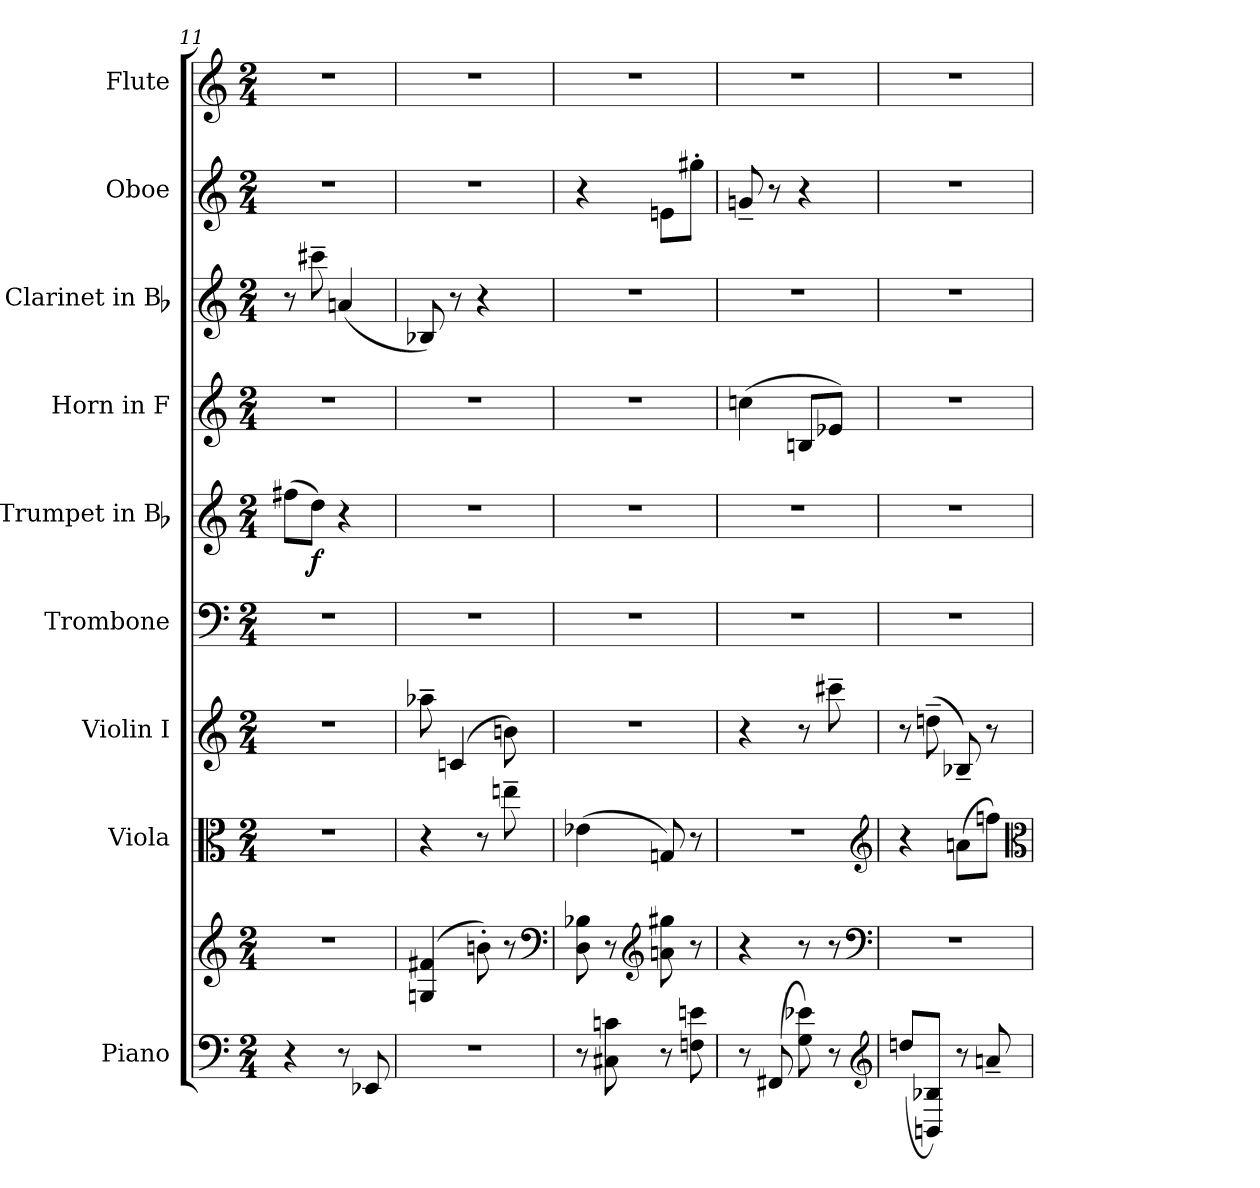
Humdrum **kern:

**kern	**kern	**kern	**kern	**kern	**kern	**dynam	**kern	**kern	**kern	**kern
*part9	*part9	*part8	*part7	*part6	*part5	*part5	*part4	*part3	*part2	*part1
*staff10	*staff9	*staff8	*staff7	*staff6	*staff5	*staff5	*staff4	*staff3	*staff2	*staff1
*I"Piano	*	*I"Viola	*I"Violin I	*I"Trombone	*I"Trumpet in Bb	*	*I"Horn in F	*I"Clarinet in Bb	*I"Oboe	*I"Flute
*I'Pno.	*	*I'Vla.	*I'Vln. I	*I'Tbn.	*I'Tpt.	*	*I'Hn.	*I'Cl.	*I'Ob.	*I'Fl.
*clefF4	*clefG2	*clefC3	*clefG2	*clefF4	*clefG2	*	*clefG2	*clefG2	*clefG2	*clefG2
*k[]	*k[]	*k[]	*k[]	*k[]	*k[]	*	*	*k[]	*k[]	*k[]
*M2/4	*M2/4	*M2/4	*M2/4	*M2/4	*M2/4	*	*M2/4	*M2/4	*M2/4	*M2/4
*MM80	*MM80	*MM80	*MM80	*MM80	*MM80	*	*MM80	*MM80	*MM80	*MM80
=11	=11	=11	=11	=11	=11	=11	=11	=11	=11	=11
4r	2r	2r	2r	2r	(8ff#XL	.	2r	8r	2r	2r
.	.	.	.	.	8ddJ)	f	.	8ccc#X~	.	.
8r	.	.	.	.	4r	.	.	(4an	.	.
8EE-X	.	.	.	.	.	.	.	.	.	.
=12	=12	=12	=12	=12	=12	=12	=12	=12	=12	=12
2r	(4Gn 4f#X	4r	8aa-X~	2r	2r	.	2r	8B-X)	2r	2r
.	.	.	(4cn	.	.	.	.	8r	.	.
.	8bn')	8r	.	.	.	.	.	4r	.	.
.	8r	8een~	8bn)	.	.	.	.	.	.	.
*	*clefF4	*	*	*	*	*	*	*	*	*
=13	=13	=13	=13	=13	=13	=13	=13	=13	=13	=13
8r	8D 8B-X	(4e-X	2r	2r	2r	.	2r	2r	4r	2r
8C#X 8cn	8r	.	.	.	.	.	.	.	.	.
*	*clefG2	*	*	*	*	*	*	*	*	*
8r	8an 8gg#X	8Gn)	.	.	.	.	.	.	8enL	.
8Fn 8en	8r	8r	.	.	.	.	.	.	8gg#X'J	.
=14	=14	=14	=14	=14	=14	=14	=14	=14	=14	=14
8r	4r	2r	4r	2r	2r	.	(4ccn	2r	8gn~	2r
(8FF#X	.	.	.	.	.	.	.	.	8r	.
8G 8e-X)	8r	.	8r	.	.	.	8BnL	.	4r	.
8r	8r	.	8ccc#X~	.	.	.	8e-XJ)	.	.	.
*clefG2	*clefF4	*clefG2	*	*	*	*	*	*	*	*
=15	=15	=15	=15	=15	=15	=15	=15	=15	=15	=15
(8ddnL	2r	4r	8r	2r	2r	.	2r	2r	2r	2r
8BBn 8B-XJ)	.	.	(8ddn~	.	.	.	.	.	.	.
8r	.	(8anL	8B-X~)	.	.	.	.	.	.	.
8an~	.	8ffnJ)	8r	.	.	.	.	.	.	.
*	*	*clefC3	*	*	*	*	*	*	*	*
=	=	=	=	=	=	=	=	=	=	=
*-	*-	*-	*-	*-	*-	*-	*-	*-	*-	*-
